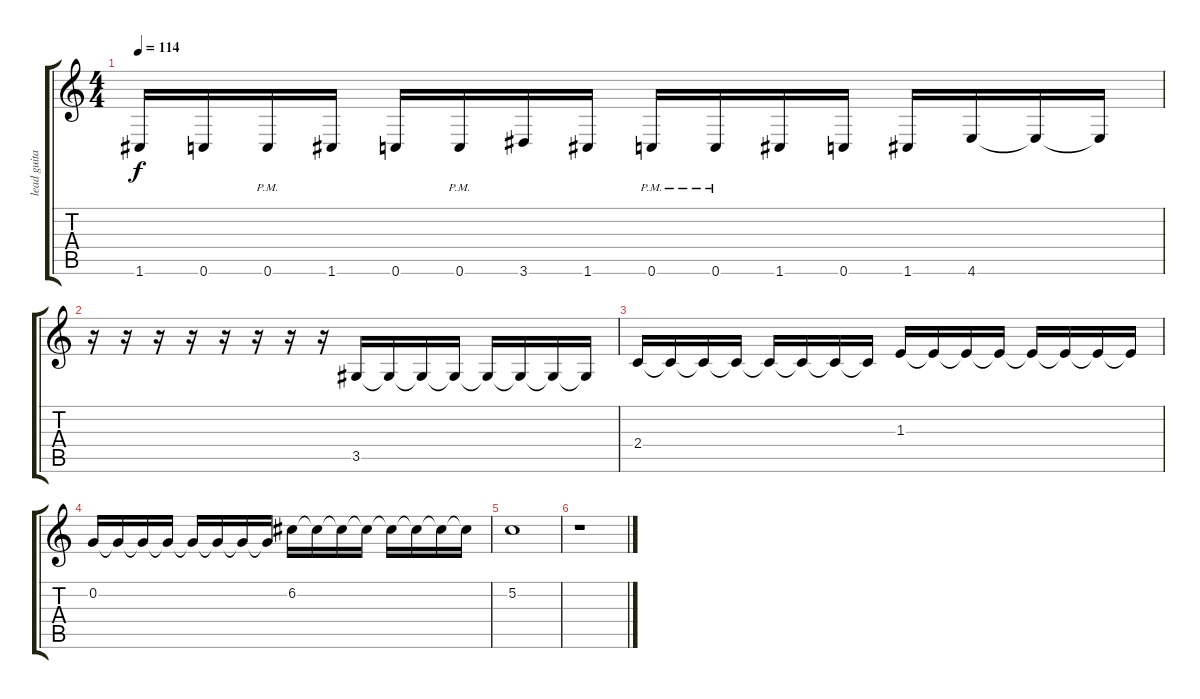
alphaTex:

\track ("lead guitar" "lead guita") {instrument distortionguitar}
\staff {score tabs}
\tuning (C4 G3 Eb3 Bb2 F2 C2) {hide}
\ts (4 4)
\tempo 114
\clef g2
\ks c
1.6.16{dy f} 0.6.16 0.6{pm}.16 1.6.16 0.6.16 0.6{pm}.16 3.6.16 1.6.16 0.6{pm}.16 0.6{pm}.16 1.6.16 0.6.16 1.6.16 4.6.16 4.6{t}.16 4.6{t}.16 |
r.16 r.16 r.16 r.16 r.16 r.16 r.16 r.16 3.5.16 3.5{t}.16 3.5{t}.16 3.5{t}.16 3.5{t}.16 3.5{t}.16 3.5{t}.16 3.5{t}.16 |
2.4.16 2.4{t}.16 2.4{t}.16 2.4{t}.16 2.4{t}.16 2.4{t}.16 2.4{t}.16 2.4{t}.16 1.3.16 1.3{t}.16 1.3{t}.16 1.3{t}.16 1.3{t}.16 1.3{t}.16 1.3{t}.16 1.3{t}.16 |
0.2.16 0.2{t}.16 0.2{t}.16 0.2{t}.16 0.2{t}.16 0.2{t}.16 0.2{t}.16 0.2{t}.16 6.2.16 6.2{t}.16 6.2{t}.16 6.2{t}.16 6.2{t}.16 6.2{t}.16 6.2{t}.16 6.2{t}.16 |
5.2.1 |
r.1
